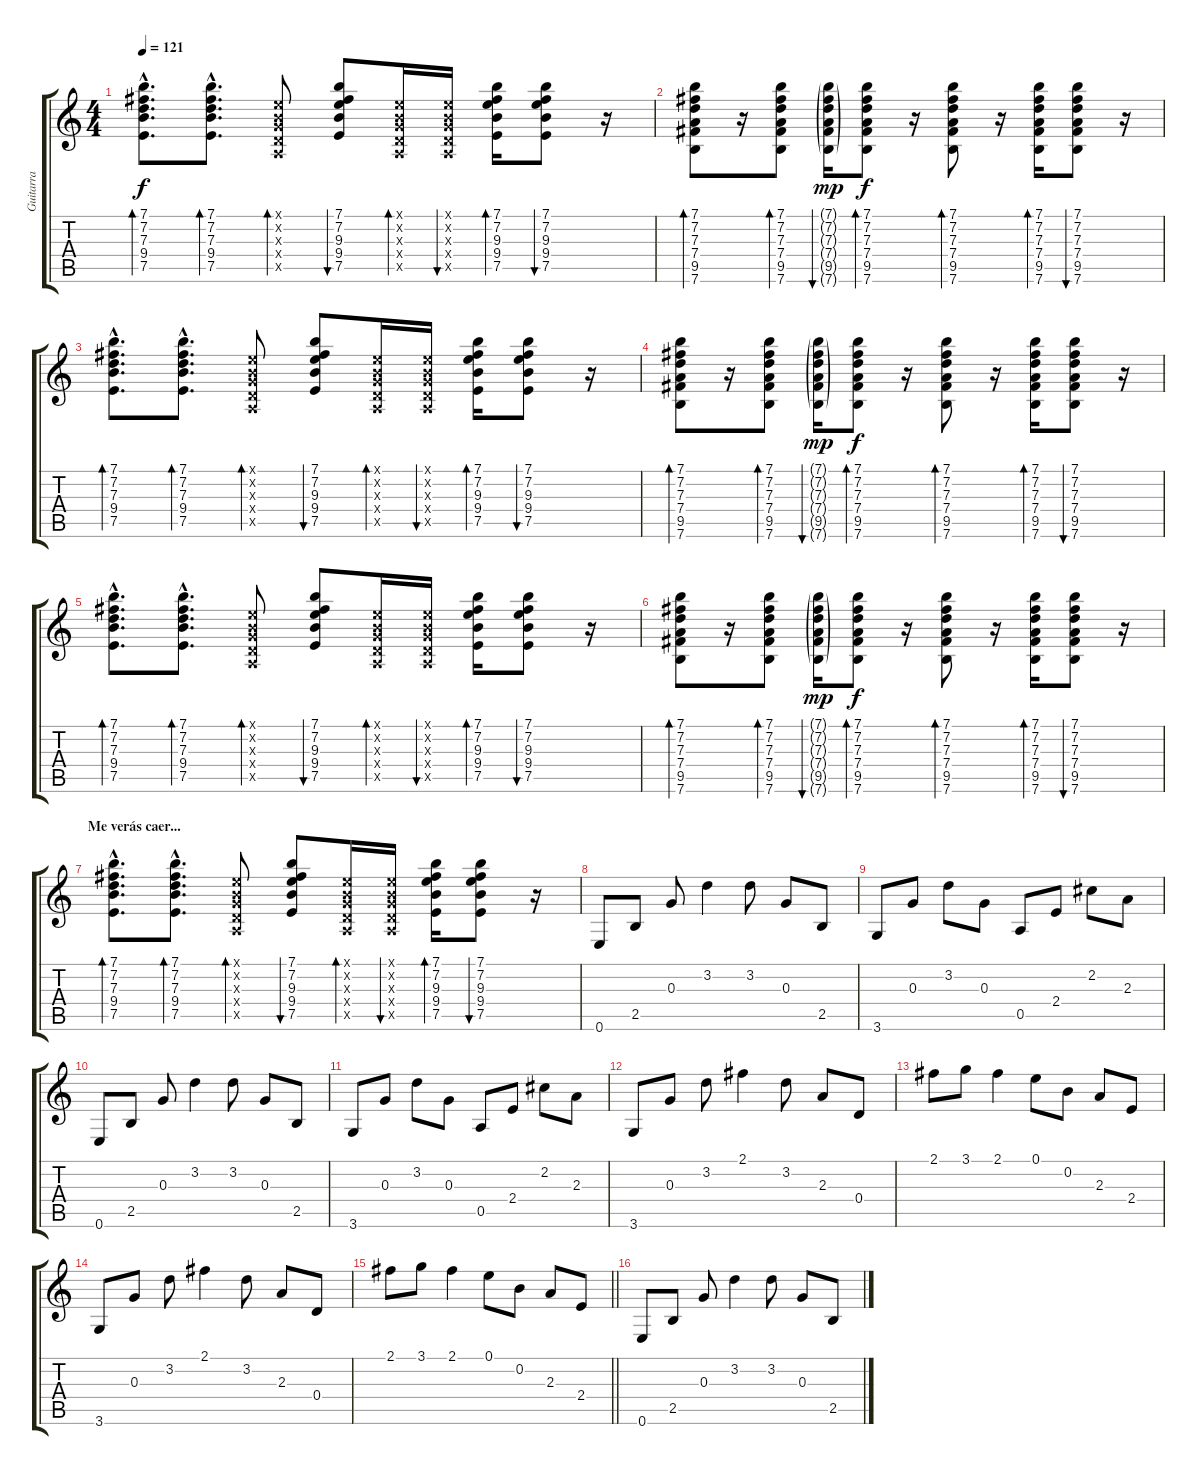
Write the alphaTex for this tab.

\track ("Guitarra" "Guitarra") {instrument electricguitarclean}
\staff {score tabs}
\tuning (E4 B3 G3 D3 A2 E2) {hide}
\ts (4 4)
\tempo 121
\clef g2
\ks c
(7.1{hac} 7.2{hac} 7.3{hac} 9.4{hac} 7.5{hac}).8{d bd 30 dy f} (7.1{hac} 7.2{hac} 7.3{hac} 9.4{hac} 7.5{hac}).8{d bd 30} (0.1{x} 0.2{x} 0.3{x} 0.4{x} 0.5{x}).8{bd 30} (7.1 7.2 9.3 9.4 7.5).8{bu 30} (0.1{x} 0.2{x} 0.3{x} 0.4{x} 0.5{x}).16{bd 30} (0.1{x} 0.2{x} 0.3{x} 0.4{x} 0.5{x}).16{bu 30} (7.1 7.2 9.3 9.4 7.5).16{bd 30} (7.1 7.2 9.3 9.4 7.5).8{bu 30} r.16 |
(7.1 7.2 7.3 7.4 9.5 7.6).8{bd 30} r.16 (7.1 7.2 7.3 7.4 9.5 7.6).8{bd 30} (7.1{g} 7.2{g} 7.3{g} 7.4{g} 9.5{g} 7.6{g}).16{bu 30 dy mp} (7.1 7.2 7.3 7.4 9.5 7.6).8{bd 30 dy f} r.16 (7.1 7.2 7.3 7.4 9.5 7.6).8{bd 30} r.16 (7.1 7.2 7.3 7.4 9.5 7.6).16{bd 30} (7.1 7.2 7.3 7.4 9.5 7.6).8{bu 30} r.16 |
(7.1{hac} 7.2{hac} 7.3{hac} 9.4{hac} 7.5{hac}).8{d bd 30} (7.1{hac} 7.2{hac} 7.3{hac} 9.4{hac} 7.5{hac}).8{d bd 30} (0.1{x} 0.2{x} 0.3{x} 0.4{x} 0.5{x}).8{bd 30} (7.1 7.2 9.3 9.4 7.5).8{bu 30} (0.1{x} 0.2{x} 0.3{x} 0.4{x} 0.5{x}).16{bd 30} (0.1{x} 0.2{x} 0.3{x} 0.4{x} 0.5{x}).16{bu 30} (7.1 7.2 9.3 9.4 7.5).16{bd 30} (7.1 7.2 9.3 9.4 7.5).8{bu 30} r.16 |
(7.1 7.2 7.3 7.4 9.5 7.6).8{bd 30} r.16 (7.1 7.2 7.3 7.4 9.5 7.6).8{bd 30} (7.1{g} 7.2{g} 7.3{g} 7.4{g} 9.5{g} 7.6{g}).16{bu 30 dy mp} (7.1 7.2 7.3 7.4 9.5 7.6).8{bd 30 dy f} r.16 (7.1 7.2 7.3 7.4 9.5 7.6).8{bd 30} r.16 (7.1 7.2 7.3 7.4 9.5 7.6).16{bd 30} (7.1 7.2 7.3 7.4 9.5 7.6).8{bu 30} r.16 |
(7.1{hac} 7.2{hac} 7.3{hac} 9.4{hac} 7.5{hac}).8{d bd 30} (7.1{hac} 7.2{hac} 7.3{hac} 9.4{hac} 7.5{hac}).8{d bd 30} (0.1{x} 0.2{x} 0.3{x} 0.4{x} 0.5{x}).8{bd 30} (7.1 7.2 9.3 9.4 7.5).8{bu 30} (0.1{x} 0.2{x} 0.3{x} 0.4{x} 0.5{x}).16{bd 30} (0.1{x} 0.2{x} 0.3{x} 0.4{x} 0.5{x}).16{bu 30} (7.1 7.2 9.3 9.4 7.5).16{bd 30} (7.1 7.2 9.3 9.4 7.5).8{bu 30} r.16 |
(7.1 7.2 7.3 7.4 9.5 7.6).8{bd 30} r.16 (7.1 7.2 7.3 7.4 9.5 7.6).8{bd 30} (7.1{g} 7.2{g} 7.3{g} 7.4{g} 9.5{g} 7.6{g}).16{bu 30 dy mp} (7.1 7.2 7.3 7.4 9.5 7.6).8{bd 30 dy f} r.16 (7.1 7.2 7.3 7.4 9.5 7.6).8{bd 30} r.16 (7.1 7.2 7.3 7.4 9.5 7.6).16{bd 30} (7.1 7.2 7.3 7.4 9.5 7.6).8{bu 30} r.16 |
\section ("" "Me verás caer...")
(7.1{hac} 7.2{hac} 7.3{hac} 9.4{hac} 7.5{hac}).8{d bd 30} (7.1{hac} 7.2{hac} 7.3{hac} 9.4{hac} 7.5{hac}).8{d bd 30} (0.1{x} 0.2{x} 0.3{x} 0.4{x} 0.5{x}).8{bd 30} (7.1 7.2 9.3 9.4 7.5).8{bu 30} (0.1{x} 0.2{x} 0.3{x} 0.4{x} 0.5{x}).16{bd 30} (0.1{x} 0.2{x} 0.3{x} 0.4{x} 0.5{x}).16{bu 30} (7.1 7.2 9.3 9.4 7.5).16{bd 30} (7.1 7.2 9.3 9.4 7.5).8{bu 30} r.16 |
0.6.8{volume 13} 2.5.8 0.3.8 3.2.4 3.2.8 0.3.8 2.5.8 |
3.6.8 0.3.8 3.2.8 0.3.8 0.5.8 2.4.8 2.2.8 2.3.8 |
0.6.8 2.5.8 0.3.8 3.2.4 3.2.8 0.3.8 2.5.8 |
3.6.8 0.3.8 3.2.8 0.3.8 0.5.8 2.4.8 2.2.8 2.3.8 |
3.6.8 0.3.8 3.2.8 2.1.4 3.2.8 2.3.8 0.4.8 |
2.1.8 3.1.8 2.1.4 0.1.8 0.2.8 2.3.8 2.4.8 |
3.6.8 0.3.8 3.2.8 2.1.4 3.2.8 2.3.8 0.4.8 |
\barLineRight lightlight
2.1.8 3.1.8 2.1.4 0.1.8 0.2.8 2.3.8 2.4.8 |
0.6.8 2.5.8 0.3.8 3.2.4 3.2.8 0.3.8 2.5.8
